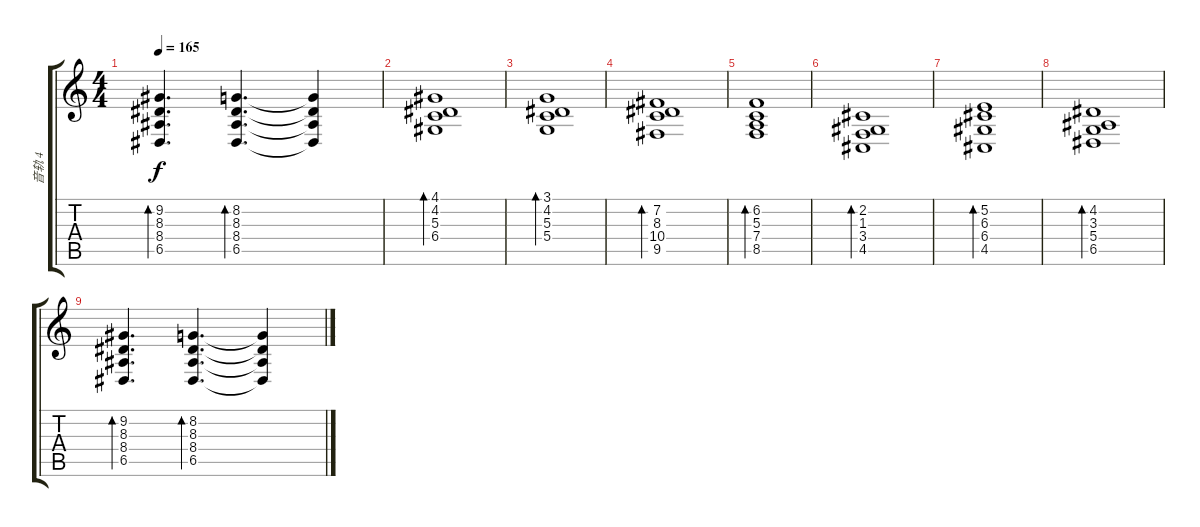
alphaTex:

\track ("音轨 4" "音轨 4") {instrument electricgrandpiano}
\staff {score tabs}
\tuning (E4 B3 G3 D3 A2 E2) {hide}
\ts (4 4)
\tempo 165
\clef g2
\ks c
(9.2 8.3 8.4 6.5).4{d bd 120 dy f} (8.2 8.3 8.4 6.5).4{d bd 120} (8.2{t} 8.3{t} 8.4{t} 6.5{t}).4 |
(4.1 4.2 5.3 6.4).1{bd 120 volume 8 balance 4} |
(3.1 4.2 5.3 5.4).1{bd 120} |
(7.2 8.3 10.4 9.5).1{bd 120} |
(6.2 5.3 7.4 8.5).1{bd 120} |
(2.2 1.3 3.4 4.5).1{bd 120} |
(5.2 6.3 6.4 4.5).1{bd 120} |
(4.2 3.3 5.4 6.5).1{bd 120} |
(9.2 8.3 8.4 6.5).4{d bd 120} (8.2 8.3 8.4 6.5).4{d bd 120} (8.2{t} 8.3{t} 8.4{t} 6.5{t}).4
